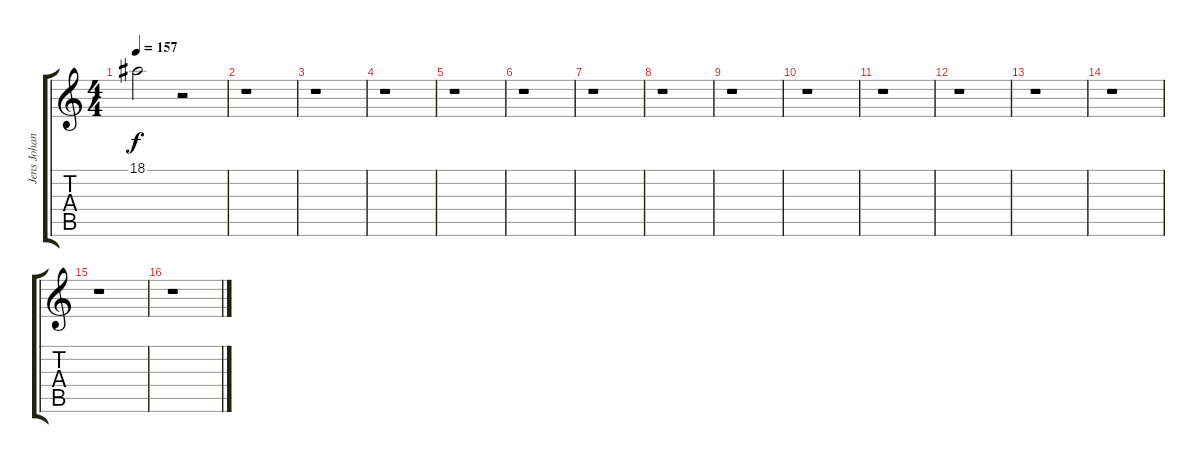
\track ("Jens Johansson" "Jens Johan") {instrument pad1newage}
\staff {score tabs}
\tuning (E4 B3 G3 D3 A2 E2) {hide}
\ts (4 4)
\tempo 157
\clef g2
\ks c
18.1.2{dy f} r.2 |
r.1 |
r.1 |
r.1 |
r.1 |
r.1 |
r.1 |
r.1 |
r.1 |
r.1 |
r.1 |
r.1 |
r.1 |
r.1 |
r.1 |
r.1
